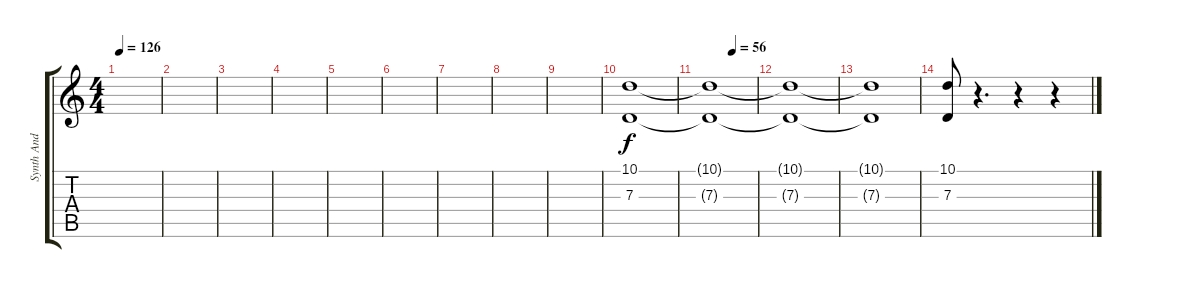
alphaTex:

\track ("Synth And Strings" "Synth And ") {instrument synthstrings1}
\staff {score tabs}
\tuning (E4 B3 G3 D3 A2 D2) {hide}
\ts (4 4)
\tempo 126
\clef g2
\ks c
|
|
|
|
|
|
|
|
|
(10.1 7.3).1 |
\tempo (56 0.5)
(10.1{t} 7.3{t}).1 |
(10.1{t} 7.3{t}).1 |
(10.1{t} 7.3{t}).1 |
(10.1 7.3).8 r.4{d} r.4 r.4
